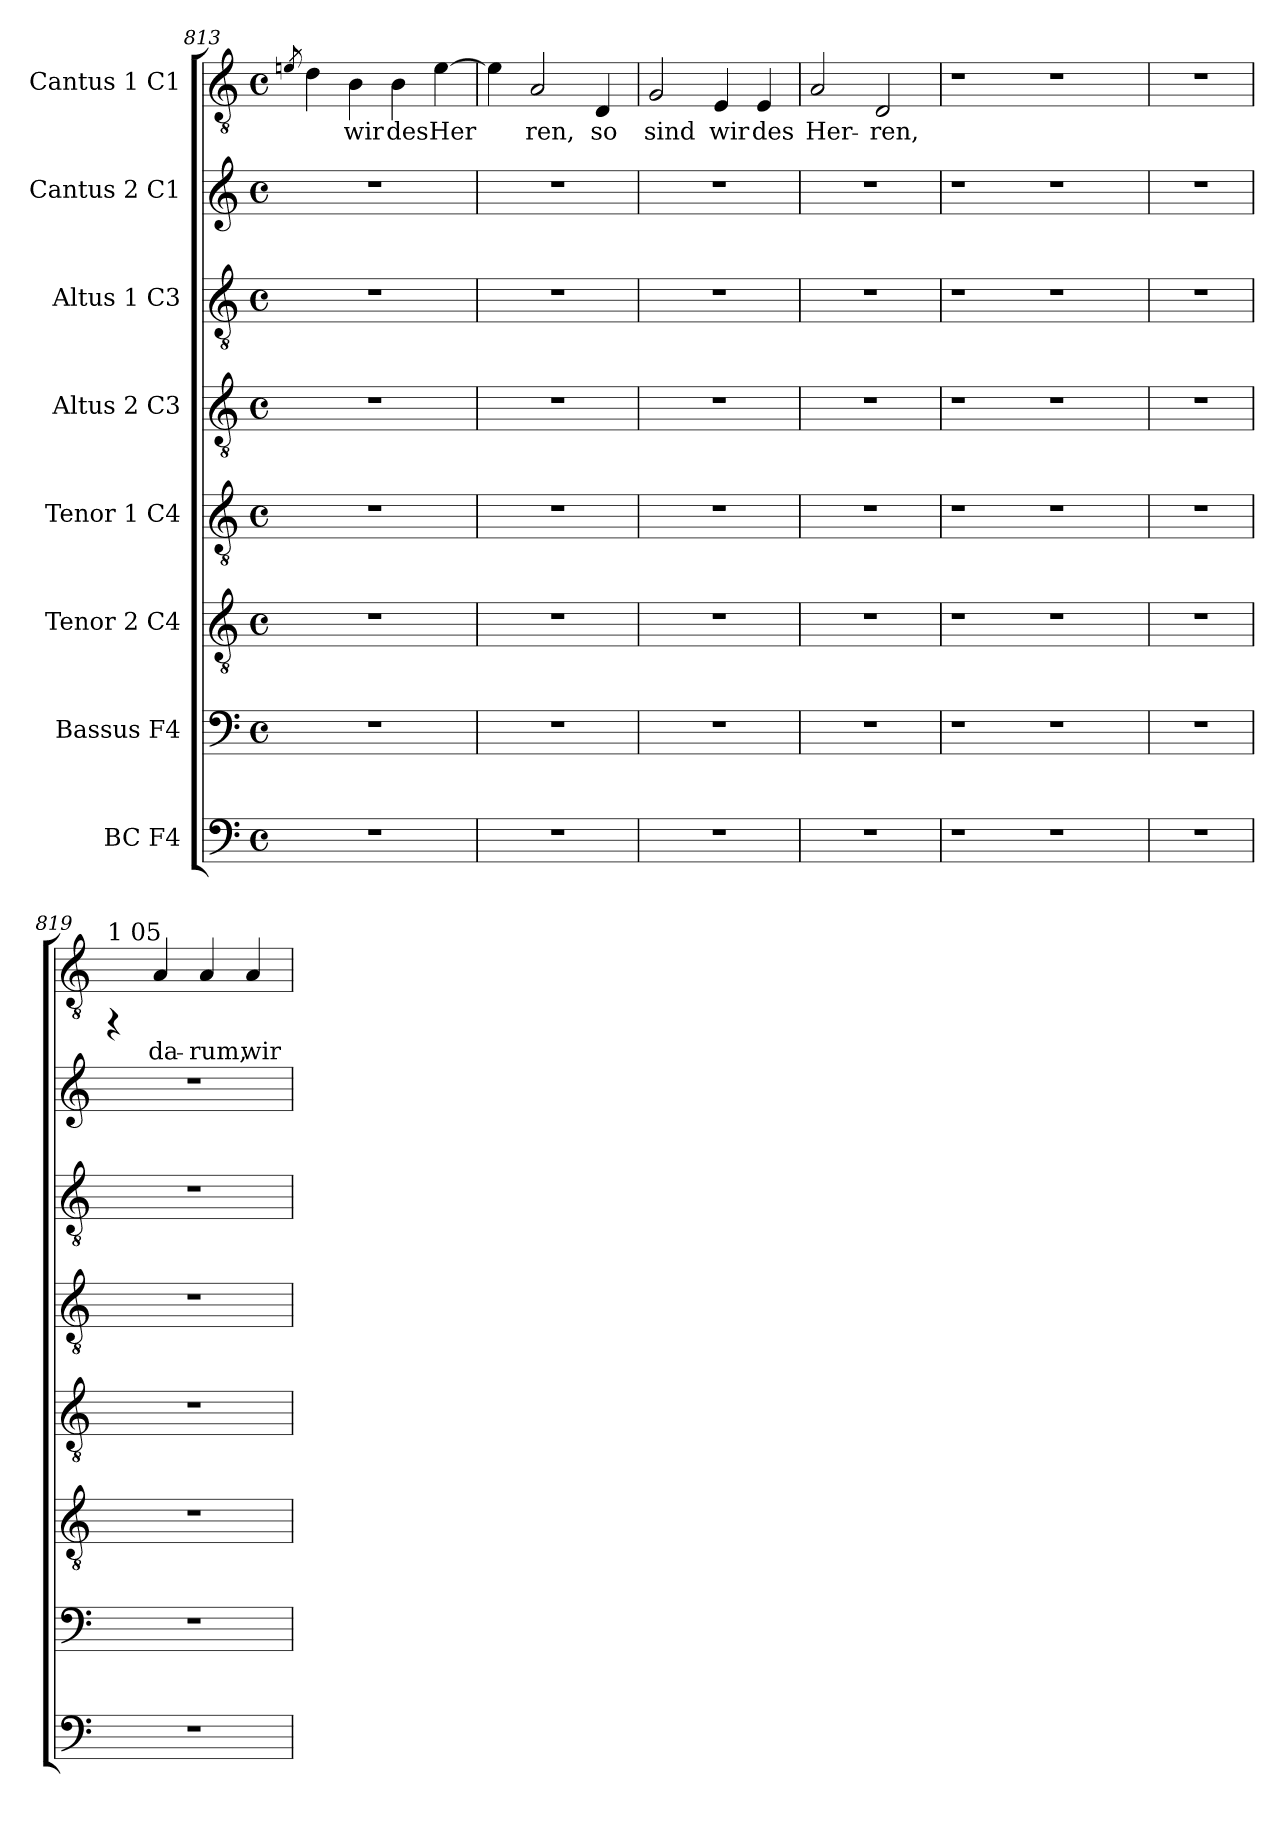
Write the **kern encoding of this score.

**kern	**kern	**kern	**kern	**kern	**kern	**kern	**kern	**text
*part8	*part7	*part6	*part5	*part4	*part3	*part2	*part1	*part1
*staff8	*staff7	*staff6	*staff5	*staff4	*staff3	*staff2	*staff1	*staff1
*I"BC  F4	*I"Bassus  F4	*I"Tenor 2  C4	*I"Tenor 1  C4	*I"Altus 2  C3	*I"Altus 1  C3	*I"Cantus 2  C1	*I"Cantus 1  C1	*
!!LO:LB:g=z
*clefF4	*clefF4	*clefGv2	*clefGv2	*clefGv2	*clefGv2	*clefG2	*clefGv2	*
*k[]	*k[]	*k[]	*k[]	*k[]	*k[]	*k[]	*k[]	*
*C:	*C:	*C:	*C:	*C:	*C:	*C:	*C:	*
*M4/4	*M4/4	*M4/4	*M4/4	*M4/4	*M4/4	*M4/4	*M4/4	*
*met(c)	*met(c)	*met(c)	*met(c)	*met(c)	*met(c)	*met(c)	*met(c)	*
=813	=813	=813	=813	=813	=813	=813	=813	=813
.	.	.	.	.	.	.	8qen/	.
!	!	!	!	!	!	!	!	!LO:LY:b:cj
1r	1r	1r	1r	1r	1r	1r	4d\	.
!	!	!	!	!	!	!	!	!LO:LY:b:cj
.	.	.	.	.	.	.	4B\	wir
!	!	!	!	!	!	!	!	!LO:LY:b:cj
.	.	.	.	.	.	.	4B\	des
!	!	!	!	!	!	!	!	!LO:LY:b:cj
.	.	.	.	.	.	.	[>4e\	Her-
=814	=814	=814	=814	=814	=814	=814	=814	=814
!	!	!	!	!	!	!	!	!LO:LY:b:cj
1r	1r	1r	1r	1r	1r	1r	4e\]	--
!	!	!	!	!	!	!	!	!LO:LY:b:cj
.	.	.	.	.	.	.	2A/	-ren,
!	!	!	!	!	!	!	!	!LO:LY:b:cj
.	.	.	.	.	.	.	4D/	so
=815	=815	=815	=815	=815	=815	=815	=815	=815
!	!	!	!	!	!	!	!	!LO:LY:b:cj
1r	1r	1r	1r	1r	1r	1r	2G/	sind
!	!	!	!	!	!	!	!	!LO:LY:b:cj
.	.	.	.	.	.	.	4E/	wir
!	!	!	!	!	!	!	!	!LO:LY:b:cj
.	.	.	.	.	.	.	4E/	des
=816	=816	=816	=816	=816	=816	=816	=816	=816
!	!	!	!	!	!	!	!	!LO:LY:b:cj
1r	1r	1r	1r	1r	1r	1r	2A/	Her-
!	!	!	!	!	!	!	!	!LO:LY:b:cj
.	.	.	.	.	.	.	2D/	-ren,
=817	=817	=817	=817	=817	=817	=817	=817	=817
1r	1r	1r	1r	1r	1r	1r	1r	.
1r	1r	1r	1r	1r	1r	1r	1r	.
=818	=818	=818	=818	=818	=818	=818	=818	=818
1r	1r	1r	1r	1r	1r	1r	1r	.
!!LO:LB:g=z
=819	=819	=819	=819	=819	=819	=819	=819	=819
!	!	!	!	!	!	!	!LO:TX:a:t=1 05	!
1r	1r	1r	1r	1r	1r	1r	4rFF	.
!	!	!	!	!	!	!	!	!LO:LY:b:cj
.	.	.	.	.	.	.	4A/	da-
!	!	!	!	!	!	!	!	!LO:LY:b:cj
.	.	.	.	.	.	.	4A/	-rum,
!	!	!	!	!	!	!	!	!LO:LY:b:cj
.	.	.	.	.	.	.	4A/	wir
=	=	=	=	=	=	=	=	=
*-	*-	*-	*-	*-	*-	*-	*-	*-
